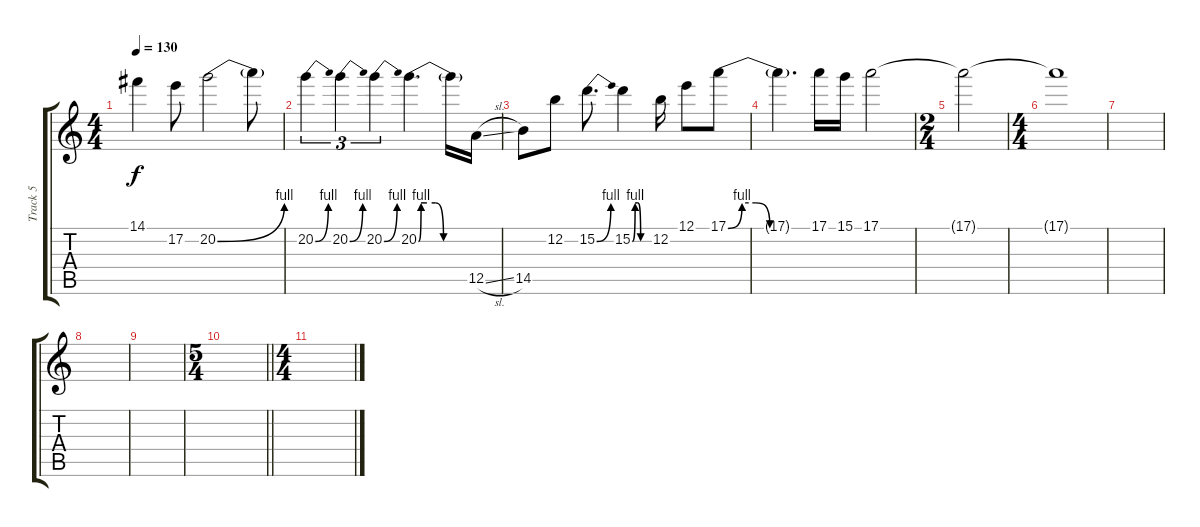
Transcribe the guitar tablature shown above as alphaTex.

\track ("Track 5" "Track 5") {instrument distortionguitar}
\staff {score tabs}
\tuning (E4 B3 G3 D3 A2 E2) {hide}
\ts (4 4)
\tempo 130
\clef g2
\ks c
14.1{t}.4{dy f} 17.2.8 20.2{be (bend 0 0 60 4)}.2 20.2{t}.8 |
20.2{be (bend 0 0 60 4)}.4{tu (3 2)} 20.2{be (bend 0 0 60 4)}.4{tu (3 2)} 20.2{be (bend 0 0 60 4)}.4{tu (3 2)} 20.2{be (custom 0 0 3 4 10 4 20 4 30 0 60 0)}.4{d} 20.2{t}.16 12.5{sl}.16 |
14.5.8 12.2.8 15.2{be (bend 0 0 60 4)}.8{d} 15.2{be (custom 0 0 10 4 20 4 30 0 60 0)}.4 12.2.16 12.1.8 17.1{be (custom 0 0 10 4 20 4 30 0 60 0)}.8 |
17.1{t}.4{d} 17.1.16 15.1.16 17.1.2 |
\ts (2 4)
17.1{t}.2 |
\ts (4 4)
17.1{t}.1 |
|
|
|
\ts (5 4)
\barLineRight lightlight
|
\ts (4 4)
